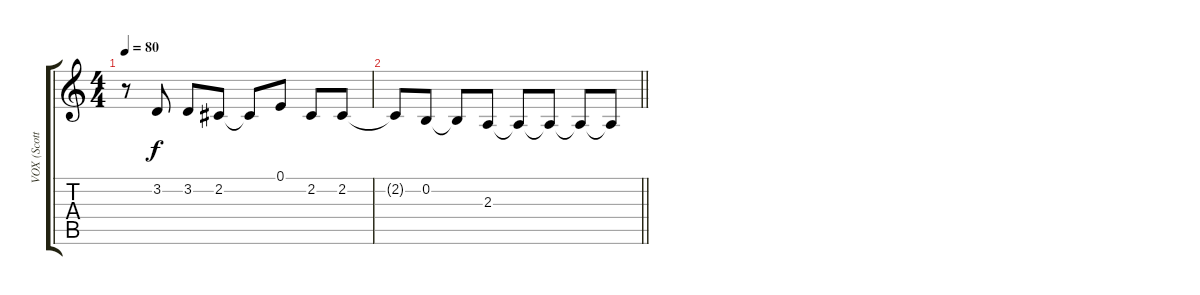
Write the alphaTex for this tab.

\track ("VOX (Scott Stapp)" "VOX (Scott") {instrument tenorsax}
\staff {score tabs}
\tuning (E4 B3 G3 D3 A2 D2) {hide}
\ts (4 4)
\tempo 80
\clef g2
\ks c
r.8{dy f} 3.2.8 3.2.8 2.2.8 2.2{t}.8 0.1.8 2.2.8 2.2.8 |
\barLineRight lightlight
2.2{t}.8 0.2.8 0.2{t}.8 2.3.8 2.3{t}.8 2.3{t}.8 2.3{t}.8 2.3{t}.8
